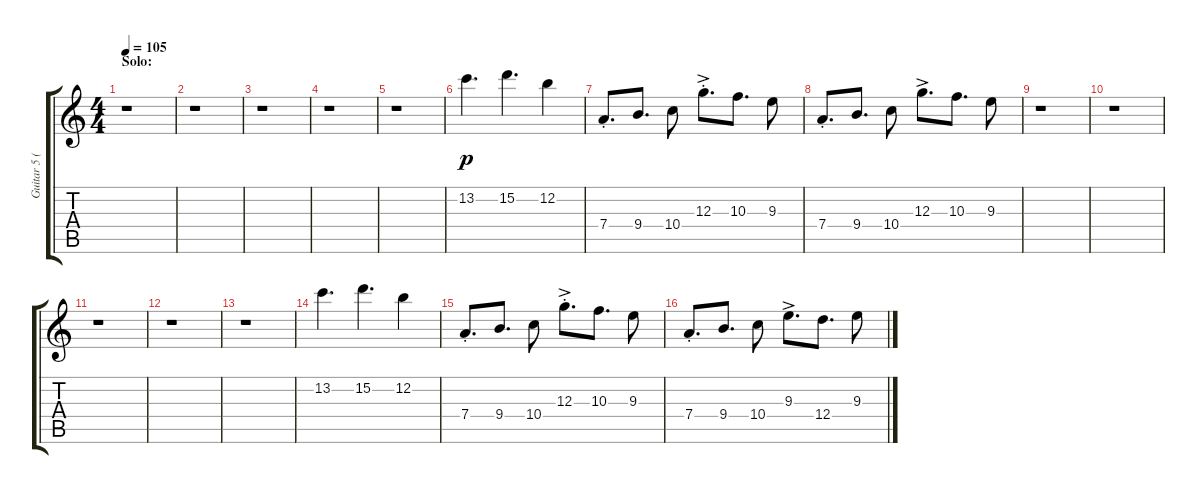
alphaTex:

\track ("Guitar 5 (Electric)" "Guitar 5 (") {instrument overdrivenguitar}
\staff {score tabs}
\tuning (E4 B3 G3 D3 A2 E2) {hide}
\ts (4 4)
\section ("" "Solo:")
\tempo 105
\clef g2
\ks c
r.1{dy p} |
r.1 |
r.1 |
r.1 |
r.1 |
13.2.4{d} 15.2.4{d} 12.2.4 |
7.4{st}.8{d} 9.4.8{d} 10.4.8 12.3{ac st}.8{d} 10.3.8{d} 9.3.8 |
7.4{st}.8{d} 9.4.8{d} 10.4.8 12.3{ac}.8{d} 10.3.8{d} 9.3.8 |
r.1 |
r.1 |
r.1 |
r.1 |
r.1 |
13.2.4{d} 15.2.4{d} 12.2.4 |
7.4{st}.8{d} 9.4.8{d} 10.4.8 12.3{ac st}.8{d} 10.3.8{d} 9.3.8 |
7.4{st}.8{d} 9.4.8{d} 10.4.8 9.3{ac}.8{d} 12.4.8{d} 9.3.8
